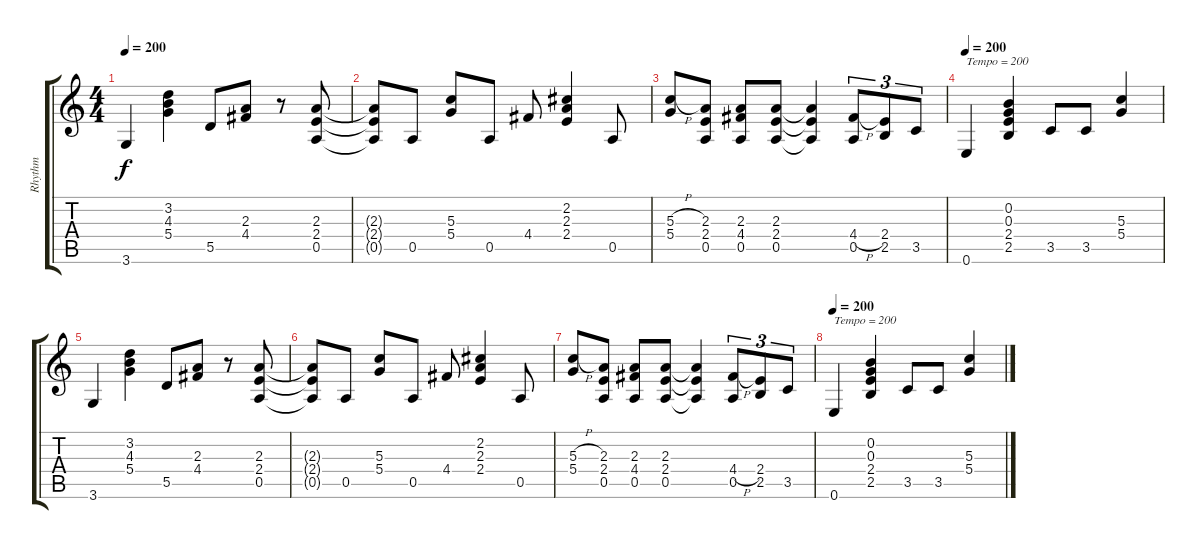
\track ("Rhythm" "Rhythm") {instrument distortionguitar}
\staff {score tabs}
\tuning (E4 B3 G3 D3 A2 E2) {hide}
\ts (4 4)
\tempo 200
\clef g2
\ks c
3.6.4{dy f} (3.2 4.3 5.4).4 5.5.8 (2.3 4.4).8 r.8 (2.3 2.4 0.5).8 |
(2.3{t} 2.4{t} 0.5{t}).8 0.5.8 (5.3 5.4).8 0.5.8 4.4.8 (2.2 2.3 2.4).4 0.5.8 |
(5.3{h} 5.4).8 (2.3 2.4 0.5).8 (2.3 4.4 0.5).8 (2.3 2.4 0.5).8 (2.3{t} 2.4{t} 0.5{t}).4 (4.4{h} 0.5).8{tu (3 2)} (2.4 2.5).8{tu (3 2)} 3.5.8{tu (3 2)} |
\tempo 200
0.6.4{txt "Tempo = 200"} (0.2 0.3 2.4 2.5).4 3.5.8 3.5.8 (5.3 5.4).4 |
3.6.4 (3.2 4.3 5.4).4 5.5.8 (2.3 4.4).8 r.8 (2.3 2.4 0.5).8 |
(2.3{t} 2.4{t} 0.5{t}).8 0.5.8 (5.3 5.4).8 0.5.8 4.4.8 (2.2 2.3 2.4).4 0.5.8 |
(5.3{h} 5.4).8 (2.3 2.4 0.5).8 (2.3 4.4 0.5).8 (2.3 2.4 0.5).8 (2.3{t} 2.4{t} 0.5{t}).4 (4.4{h} 0.5).8{tu (3 2)} (2.4 2.5).8{tu (3 2)} 3.5.8{tu (3 2)} |
\tempo 200
0.6.4{txt "Tempo = 200"} (0.2 0.3 2.4 2.5).4 3.5.8 3.5.8 (5.3 5.4).4
